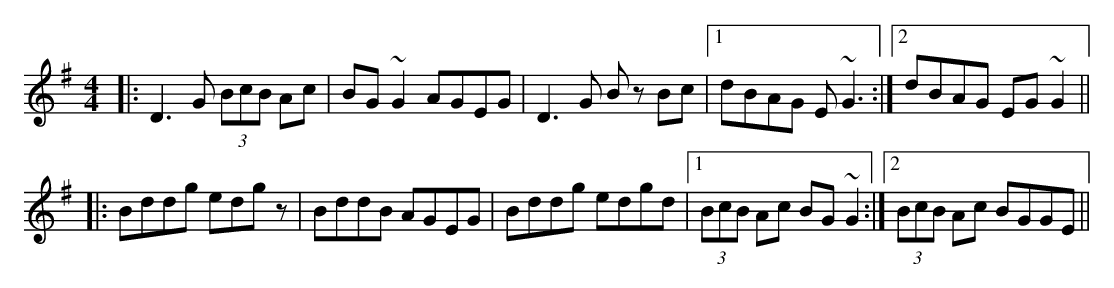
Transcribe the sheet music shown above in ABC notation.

X:1
M:4/4
K:G
|:D3G (3BcB Ac|BG ~G2 AGEG|D3G Bz Bc|1 dBAG E~G3:|2 dBAG EG~G2||
|:Bddg edg z|BddB AGEG|Bddg edgd|1 (3BcB Ac BG~G2:|2 (3BcB Ac BGGE||
